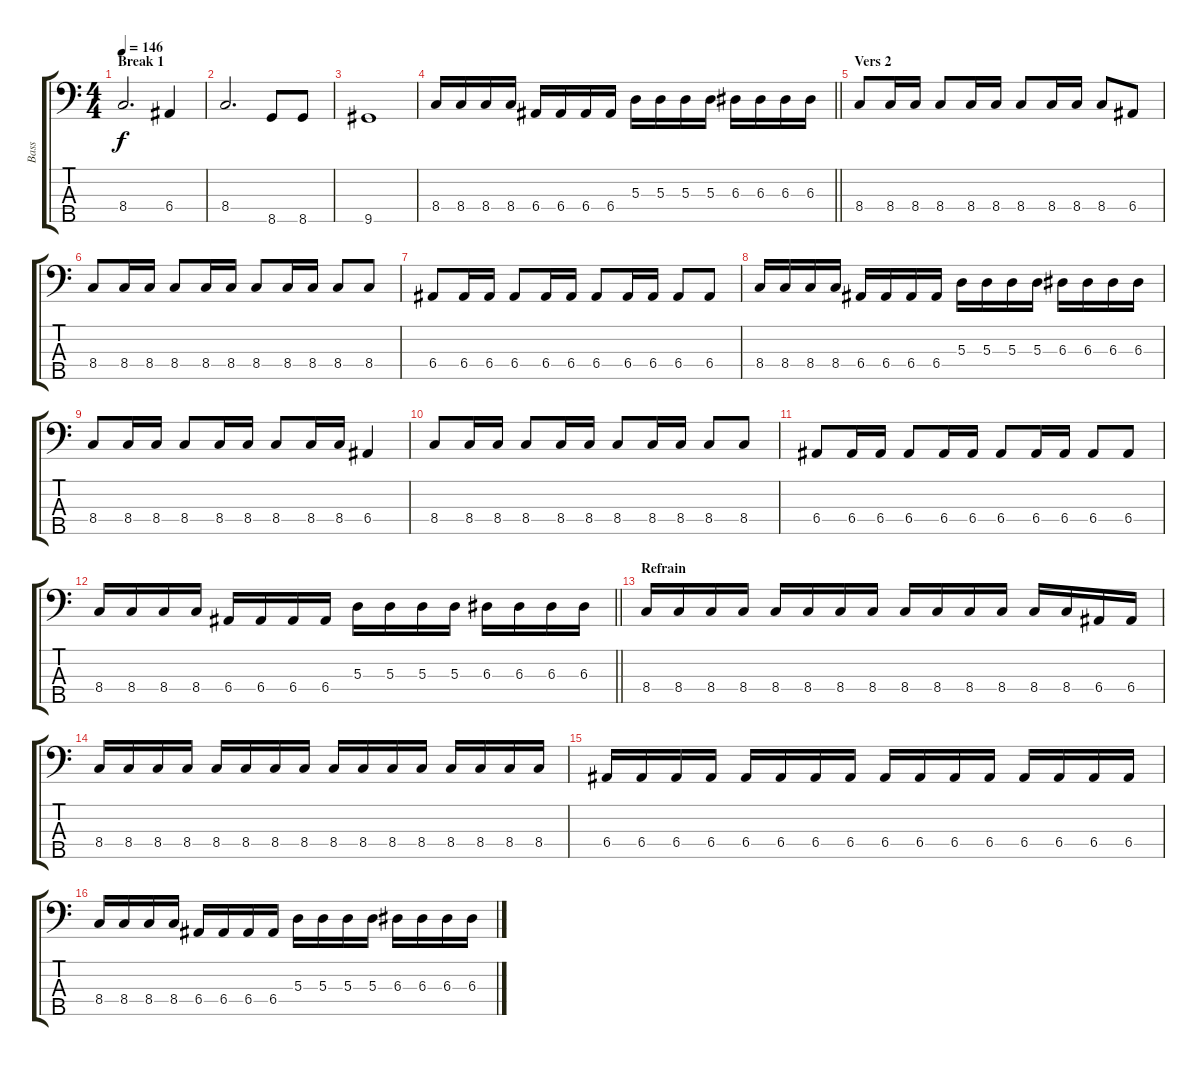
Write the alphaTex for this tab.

\track ("Bass" "Bass") {instrument electricbasspick}
\staff {score tabs}
\tuning (G2 D2 A1 E1 B0) {hide}
\ts (4 4)
\section ("" "Break 1")
\tempo 146
\clef f4
\ks c
8.4.2{d dy f} 6.4.4 |
8.4.2{d} 8.5.8 8.5.8 |
9.5.1 |
\barLineRight lightlight
8.4.16 8.4.16 8.4.16 8.4.16 6.4.16 6.4.16 6.4.16 6.4.16 5.3.16 5.3.16 5.3.16 5.3.16 6.3.16 6.3.16 6.3.16 6.3.16 |
\section ("" "Vers 2")
8.4.8 8.4.16 8.4.16 8.4.8 8.4.16 8.4.16 8.4.8 8.4.16 8.4.16 8.4.8 6.4.8 |
8.4.8 8.4.16 8.4.16 8.4.8 8.4.16 8.4.16 8.4.8 8.4.16 8.4.16 8.4.8 8.4.8 |
6.4.8 6.4.16 6.4.16 6.4.8 6.4.16 6.4.16 6.4.8 6.4.16 6.4.16 6.4.8 6.4.8 |
8.4.16 8.4.16 8.4.16 8.4.16 6.4.16 6.4.16 6.4.16 6.4.16 5.3.16 5.3.16 5.3.16 5.3.16 6.3.16 6.3.16 6.3.16 6.3.16 |
8.4.8 8.4.16 8.4.16 8.4.8 8.4.16 8.4.16 8.4.8 8.4.16 8.4.16 6.4.4 |
8.4.8 8.4.16 8.4.16 8.4.8 8.4.16 8.4.16 8.4.8 8.4.16 8.4.16 8.4.8 8.4.8 |
6.4.8 6.4.16 6.4.16 6.4.8 6.4.16 6.4.16 6.4.8 6.4.16 6.4.16 6.4.8 6.4.8 |
\barLineRight lightlight
8.4.16 8.4.16 8.4.16 8.4.16 6.4.16 6.4.16 6.4.16 6.4.16 5.3.16 5.3.16 5.3.16 5.3.16 6.3.16 6.3.16 6.3.16 6.3.16 |
\section ("" "Refrain")
8.4.16 8.4.16 8.4.16 8.4.16 8.4.16 8.4.16 8.4.16 8.4.16 8.4.16 8.4.16 8.4.16 8.4.16 8.4.16 8.4.16 6.4.16 6.4.16 |
8.4.16 8.4.16 8.4.16 8.4.16 8.4.16 8.4.16 8.4.16 8.4.16 8.4.16 8.4.16 8.4.16 8.4.16 8.4.16 8.4.16 8.4.16 8.4.16 |
6.4.16 6.4.16 6.4.16 6.4.16 6.4.16 6.4.16 6.4.16 6.4.16 6.4.16 6.4.16 6.4.16 6.4.16 6.4.16 6.4.16 6.4.16 6.4.16 |
8.4.16 8.4.16 8.4.16 8.4.16 6.4.16 6.4.16 6.4.16 6.4.16 5.3.16 5.3.16 5.3.16 5.3.16 6.3.16 6.3.16 6.3.16 6.3.16
